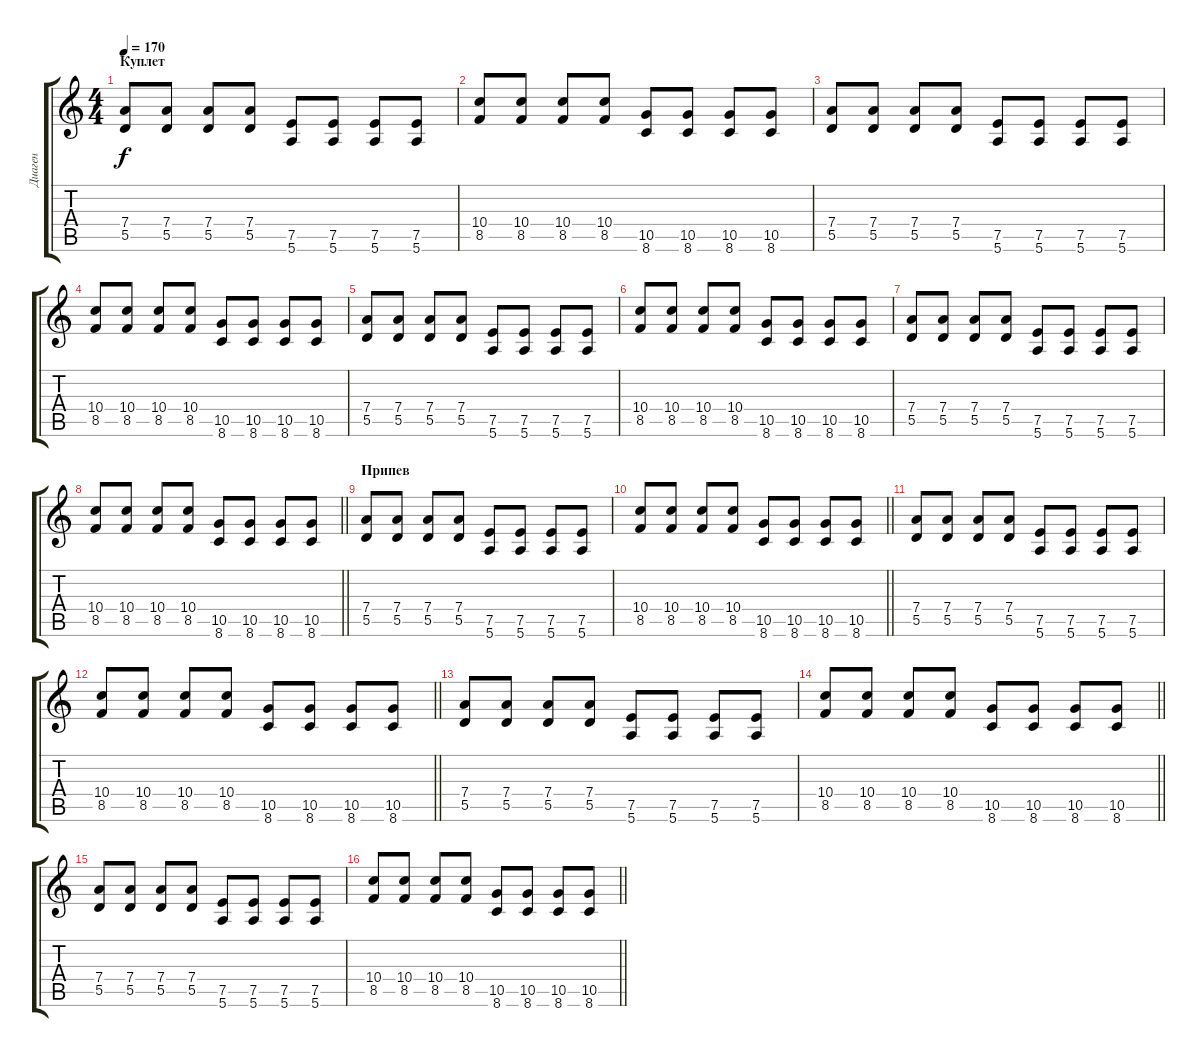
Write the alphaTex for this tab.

\track ("Диаген" "Диаген") {instrument distortionguitar}
\staff {score tabs}
\tuning (E4 B3 G3 D3 A2 E2) {hide}
\ts (4 4)
\section ("" "Куплет")
\tempo 170
\clef g2
\ks aminor
(7.4 5.5).8{dy f} (7.4 5.5).8 (7.4 5.5).8 (7.4 5.5).8 (7.5 5.6).8 (7.5 5.6).8 (7.5 5.6).8 (7.5 5.6).8 |
(10.4 8.5).8 (10.4 8.5).8 (10.4 8.5).8 (10.4 8.5).8 (10.5 8.6).8 (10.5 8.6).8 (10.5 8.6).8 (10.5 8.6).8 |
(7.4 5.5).8 (7.4 5.5).8 (7.4 5.5).8 (7.4 5.5).8 (7.5 5.6).8 (7.5 5.6).8 (7.5 5.6).8 (7.5 5.6).8 |
(10.4 8.5).8 (10.4 8.5).8 (10.4 8.5).8 (10.4 8.5).8 (10.5 8.6).8 (10.5 8.6).8 (10.5 8.6).8 (10.5 8.6).8 |
(7.4 5.5).8 (7.4 5.5).8 (7.4 5.5).8 (7.4 5.5).8 (7.5 5.6).8 (7.5 5.6).8 (7.5 5.6).8 (7.5 5.6).8 |
(10.4 8.5).8 (10.4 8.5).8 (10.4 8.5).8 (10.4 8.5).8 (10.5 8.6).8 (10.5 8.6).8 (10.5 8.6).8 (10.5 8.6).8 |
(7.4 5.5).8 (7.4 5.5).8 (7.4 5.5).8 (7.4 5.5).8 (7.5 5.6).8 (7.5 5.6).8 (7.5 5.6).8 (7.5 5.6).8 |
\barLineRight lightlight
(10.4 8.5).8 (10.4 8.5).8 (10.4 8.5).8 (10.4 8.5).8 (10.5 8.6).8 (10.5 8.6).8 (10.5 8.6).8 (10.5 8.6).8 |
\section ("" "Припев")
(7.4 5.5).8 (7.4 5.5).8 (7.4 5.5).8 (7.4 5.5).8 (7.5 5.6).8 (7.5 5.6).8 (7.5 5.6).8 (7.5 5.6).8 |
\barLineRight lightlight
(10.4 8.5).8 (10.4 8.5).8 (10.4 8.5).8 (10.4 8.5).8 (10.5 8.6).8 (10.5 8.6).8 (10.5 8.6).8 (10.5 8.6).8 |
(7.4 5.5).8 (7.4 5.5).8 (7.4 5.5).8 (7.4 5.5).8 (7.5 5.6).8 (7.5 5.6).8 (7.5 5.6).8 (7.5 5.6).8 |
\barLineRight lightlight
(10.4 8.5).8 (10.4 8.5).8 (10.4 8.5).8 (10.4 8.5).8 (10.5 8.6).8 (10.5 8.6).8 (10.5 8.6).8 (10.5 8.6).8 |
(7.4 5.5).8 (7.4 5.5).8 (7.4 5.5).8 (7.4 5.5).8 (7.5 5.6).8 (7.5 5.6).8 (7.5 5.6).8 (7.5 5.6).8 |
\barLineRight lightlight
(10.4 8.5).8 (10.4 8.5).8 (10.4 8.5).8 (10.4 8.5).8 (10.5 8.6).8 (10.5 8.6).8 (10.5 8.6).8 (10.5 8.6).8 |
(7.4 5.5).8 (7.4 5.5).8 (7.4 5.5).8 (7.4 5.5).8 (7.5 5.6).8 (7.5 5.6).8 (7.5 5.6).8 (7.5 5.6).8 |
\barLineRight lightlight
(10.4 8.5).8 (10.4 8.5).8 (10.4 8.5).8 (10.4 8.5).8 (10.5 8.6).8 (10.5 8.6).8 (10.5 8.6).8 (10.5 8.6).8
